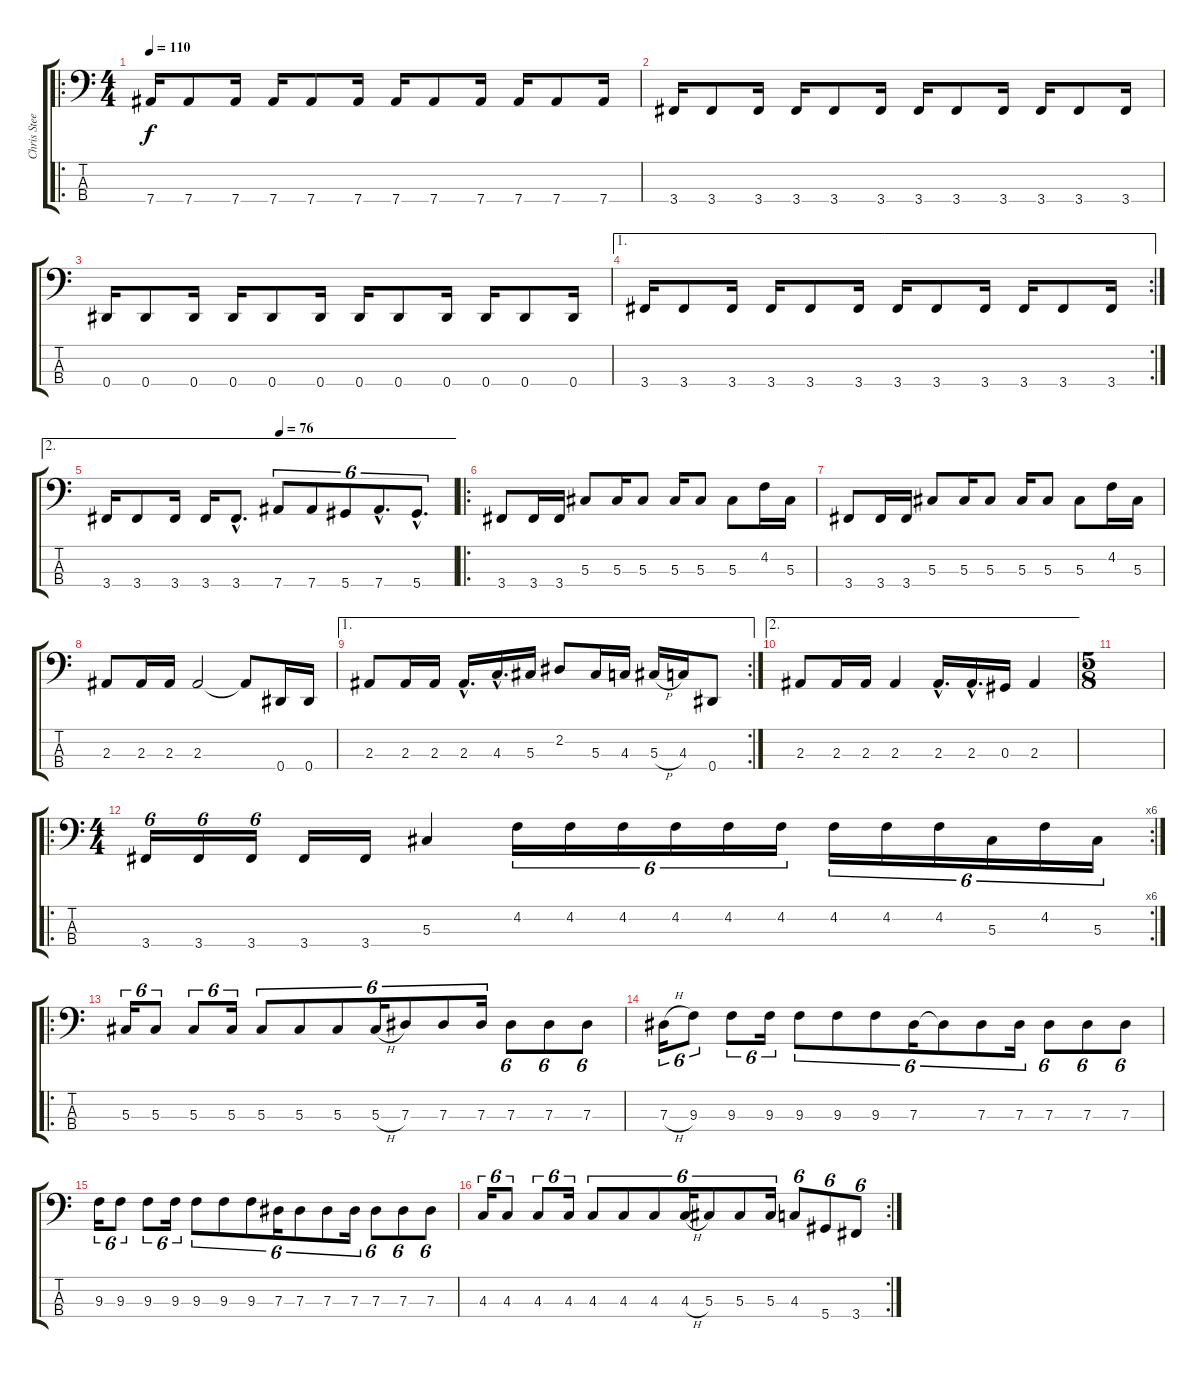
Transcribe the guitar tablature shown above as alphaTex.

\track ("Chris Steele" "Chris Stee") {instrument electricbasspick}
\staff {score tabs}
\tuning (Gb2 Db2 Ab1 Eb1) {hide}
\ro
\ts (4 4)
\tempo 110
\clef f4
\ks c
7.4.16{dy f} 7.4.8 7.4.16 7.4.16 7.4.8 7.4.16 7.4.16 7.4.8 7.4.16 7.4.16 7.4.8 7.4.16 |
3.4.16 3.4.8 3.4.16 3.4.16 3.4.8 3.4.16 3.4.16 3.4.8 3.4.16 3.4.16 3.4.8 3.4.16 |
0.4.16 0.4.8 0.4.16 0.4.16 0.4.8 0.4.16 0.4.16 0.4.8 0.4.16 0.4.16 0.4.8 0.4.16 |
\ae 1
\rc 2
3.4.16 3.4.8 3.4.16 3.4.16 3.4.8 3.4.16 3.4.16 3.4.8 3.4.16 3.4.16 3.4.8 3.4.16 |
\ae 2
\tempo (76 0.5)
3.4.16 3.4.8 3.4.16 3.4.16 3.4{hac}.8{d} 7.4.8{tu (6 4)} 7.4.8{tu (6 4)} 5.4.8{tu (6 4)} 7.4{hac}.8{d tu (6 4)} 5.4{hac}.8{d tu (6 4)} |
\ro
3.4.8 3.4.16 3.4.16 5.3.8 5.3.16 5.3.8 5.3.16 5.3.8 5.3.8 4.2.16 5.3.16 |
3.4.8 3.4.16 3.4.16 5.3.8 5.3.16 5.3.8 5.3.16 5.3.8 5.3.8 4.2.16 5.3.16 |
2.3.8 2.3.16 2.3.16 2.3.2 2.3{t}.8 0.4.16 0.4.16 |
\ae 1
\rc 2
2.3.8 2.3.16 2.3.16 2.3{hac}.16{d} 4.3{hac}.16{d} 5.3.16 2.2.8 5.3.16 4.3.16 5.3{h}.16 4.3.16 0.4.8 |
\ae 2
2.3.8 2.3.16 2.3.16 2.3.4 2.3{hac}.16{d} 2.3{hac}.16{d} 0.3.16 2.3.4 |
\ts (5 8)
|
\ro
\rc 6
\ts (4 4)
3.4.16{tu (6 4)} 3.4.16{tu (6 4)} 3.4.16{tu (6 4)} 3.4.16 3.4.16 5.3.4 4.2.16{tu (6 4)} 4.2.16{tu (6 4)} 4.2.16{tu (6 4)} 4.2.16{tu (6 4)} 4.2.16{tu (6 4)} 4.2.16{tu (6 4)} 4.2.16{tu (6 4)} 4.2.16{tu (6 4)} 4.2.16{tu (6 4)} 5.3.16{tu (6 4)} 4.2.16{tu (6 4)} 5.3.16{tu (6 4)} |
\ro
5.3.16{tu (6 4)} 5.3.8{tu (6 4)} 5.3.8{tu (6 4)} 5.3.16{tu (6 4)} 5.3.8{tu (6 4)} 5.3.8{tu (6 4)} 5.3.8{tu (6 4)} 5.3{h}.16{tu (6 4)} 7.3.8{tu (6 4)} 7.3.8{tu (6 4)} 7.3.16{tu (6 4)} 7.3.8{tu (6 4)} 7.3.8{tu (6 4)} 7.3.8{tu (6 4)} |
7.3{h}.16{tu (6 4)} 9.3.8{tu (6 4)} 9.3.8{tu (6 4)} 9.3.16{tu (6 4)} 9.3.8{tu (6 4)} 9.3.8{tu (6 4)} 9.3.8{tu (6 4)} 7.3.16{tu (6 4)} 7.3{t}.8{tu (6 4)} 7.3.8{tu (6 4)} 7.3.16{tu (6 4)} 7.3.8{tu (6 4)} 7.3.8{tu (6 4)} 7.3.8{tu (6 4)} |
9.3.16{tu (6 4)} 9.3.8{tu (6 4)} 9.3.8{tu (6 4)} 9.3.16{tu (6 4)} 9.3.8{tu (6 4)} 9.3.8{tu (6 4)} 9.3.8{tu (6 4)} 7.3.16{tu (6 4)} 7.3.8{tu (6 4)} 7.3.8{tu (6 4)} 7.3.16{tu (6 4)} 7.3.8{tu (6 4)} 7.3.8{tu (6 4)} 7.3.8{tu (6 4)} |
\rc 2
4.3.16{tu (6 4)} 4.3.8{tu (6 4)} 4.3.8{tu (6 4)} 4.3.16{tu (6 4)} 4.3.8{tu (6 4)} 4.3.8{tu (6 4)} 4.3.8{tu (6 4)} 4.3{h}.16{tu (6 4)} 5.3.8{tu (6 4)} 5.3.8{tu (6 4)} 5.3.16{tu (6 4)} 4.3.8{tu (6 4)} 5.4.8{tu (6 4)} 3.4.8{tu (6 4)}
